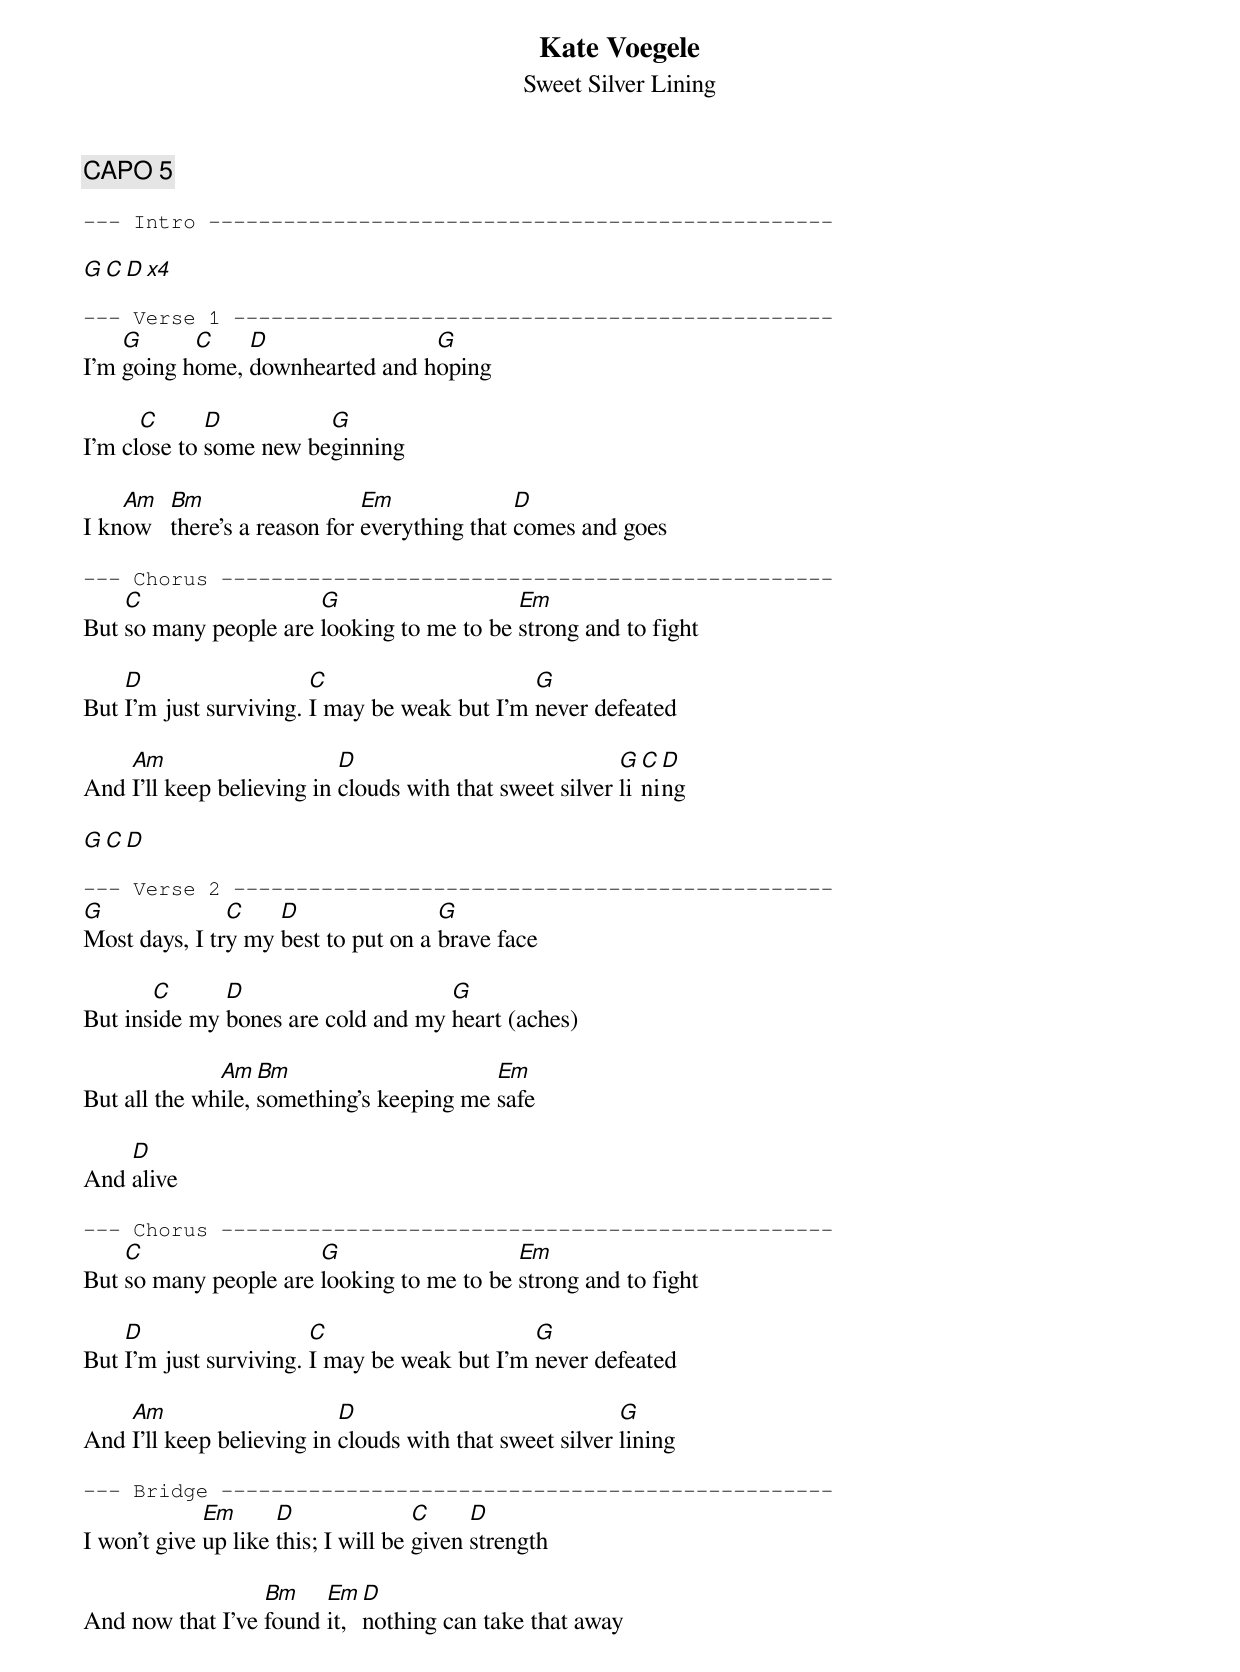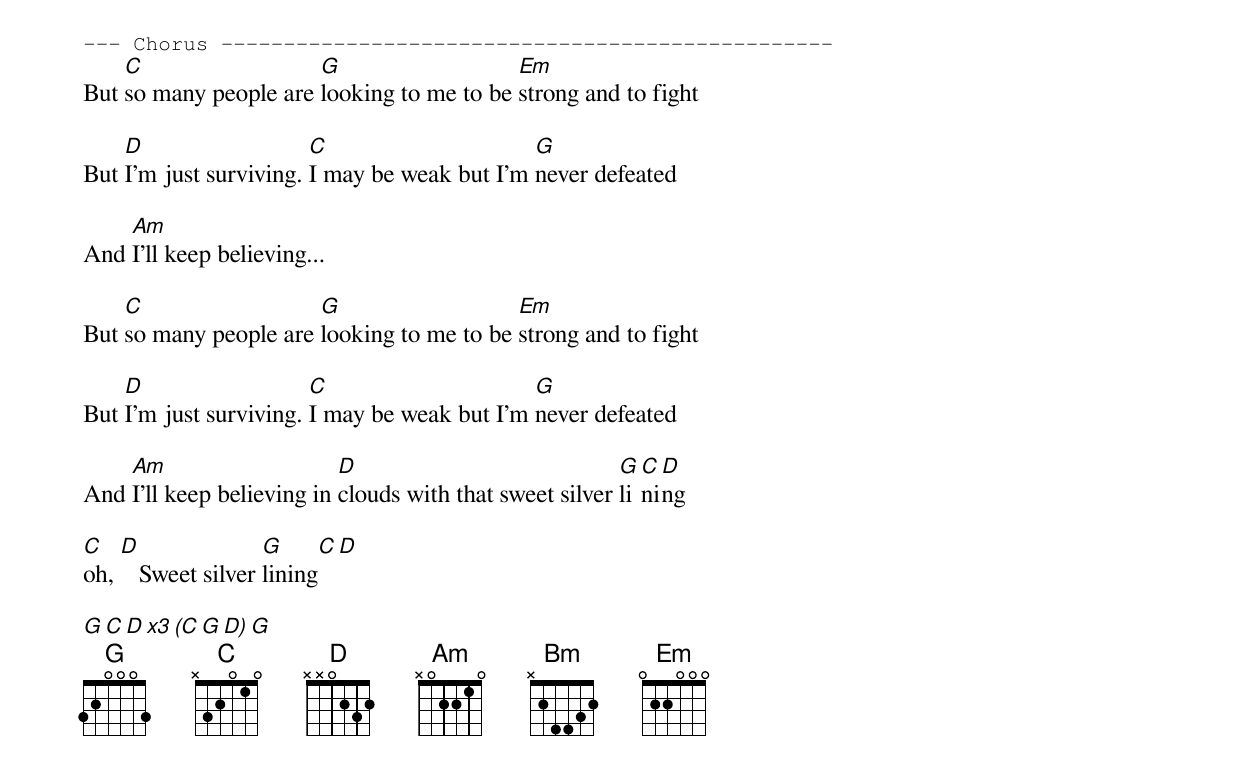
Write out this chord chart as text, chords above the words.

Kate Voegele
Sweet Silver Lining

CAPO 5

--- Intro --------------------------------------------------

G C D x4

--- Verse 1 ------------------------------------------------
    G      C    D                G
I’m going home, downhearted and hoping

      C      D          G
I’m close to some new beginning

    Am   Bm                   Em              D
I know   there’s a reason for everything that comes and goes

--- Chorus -------------------------------------------------
    C                  G                   Em
But so many people are looking to me to be strong and to fight

    D                   C                     G
But I’m just surviving. I may be weak but I’m never defeated

    Am                     D                             G C D
And I’ll keep believing in clouds with that sweet silver lining

G C D

--- Verse 2 ------------------------------------------------
G              C    D                G
Most days, I try my best to put on a brave face

       C      D                     G
But inside my bones are cold and my heart (aches)

              Am   Bm                     Em
But all the while, something’s keeping me safe

    D
And alive

--- Chorus -------------------------------------------------
    C                  G                   Em
But so many people are looking to me to be strong and to fight

    D                   C                     G
But I’m just surviving. I may be weak but I’m never defeated

    Am                     D                             G
And I’ll keep believing in clouds with that sweet silver lining

--- Bridge -------------------------------------------------
             Em      D               C     D
I won’t give up like this; I will be given strength

                  Bm    Em  D
And now that I’ve found it, nothing can take that away

--- Chorus -------------------------------------------------
    C                  G                   Em
But so many people are looking to me to be strong and to fight

    D                   C                     G
But I’m just surviving. I may be weak but I’m never defeated

    Am
And I’ll keep believing...

    C                  G                   Em
But so many people are looking to me to be strong and to fight

    D                   C                     G
But I’m just surviving. I may be weak but I’m never defeated

    Am                     D                             G C D
And I’ll keep believing in clouds with that sweet silver lining

C   D               G     C D
oh,    Sweet silver lining

G C D x3 (C G D) G
